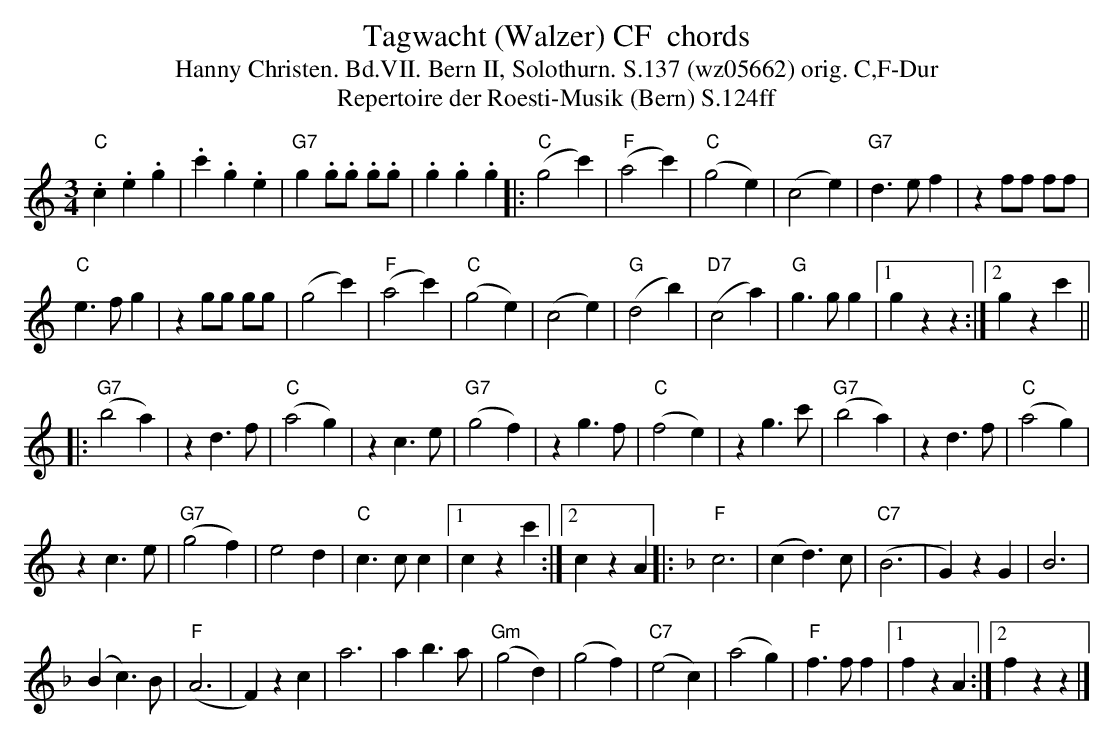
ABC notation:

X:1
T:  Tagwacht (Walzer) CF  chords
T:Hanny Christen. Bd.VII. Bern II, Solothurn. S.137 (wz05662) orig. C,F-Dur
T: Repertoire der Roesti-Musik (Bern) S.124ff
M:3/4
L:1/4
K:C %%MIDI gchordon
"C".c.e.g | .c'.g.e | "G7"g .g/.g/ .g/.g/ | .g.g.g |:"C"(g2c') | "F"(a2c') | "C"(g2e) | (c2e) | "G7"d>ef | zf/f/ f/f/ |
"C"e>fg | zg/g/ g/g/ | (g2c') | "F"(a2c') | "C"(g2e) | (c2e) | "G"(d2b) | "D7"(c2a) | "G"g>gg |1 gzz :|2 gzc' ||
|: "G7"(b2a) | zd>f | "C"(a2g) | zc>e | "G7"(g2f) | zg>f | "C"(f2e) | zg>c' | "G7"(b2a) | zd>f | "C"(a2g) |
zc>e | "G7"(g2f) | e2d | "C"c>cc |1 czc' :|2 czA |: [K:F] "F"c3 | (cd>)c | "C7"(B3 | G)zG | B3 |
(Bc>)B | "F"(A3 | F)zc | a3 | ab>a | "Gm"(g2d) | (g2f) | "C7"(e2c) | (a2g) | "F"f>ff |1 fzA :|2 fzz |]
